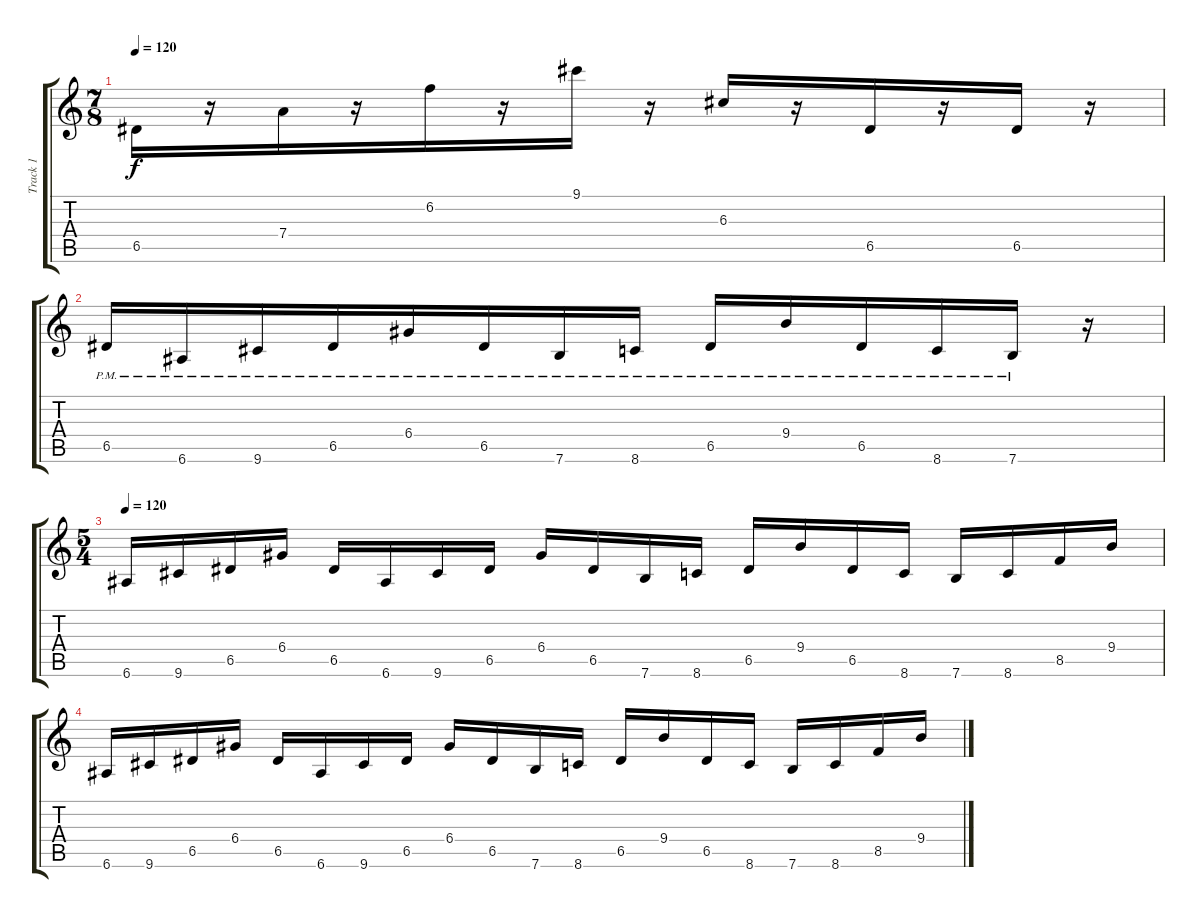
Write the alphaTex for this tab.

\track ("Track 1" "Track 1") {instrument distortionguitar}
\staff {score tabs}
\tuning (E4 B3 G3 D3 A2 E2) {hide}
\ts (7 8)
\tempo 120
\clef g2
\ks c
6.5.16{dy f} r.16 7.4.16 r.16 6.2.16 r.16 9.1.16 r.16 6.3.16 r.16 6.5.16 r.16 6.5.16 r.16 |
6.5{pm}.16 6.6{pm}.16 9.6{pm}.16 6.5{pm}.16 6.4{pm}.16 6.5{pm}.16 7.6{pm}.16 8.6{pm}.16 6.5{pm}.16 9.4{pm}.16 6.5{pm}.16 8.6{pm}.16 7.6{pm}.16 r.16 |
\ts (5 4)
\tempo 120
6.6.16 9.6.16 6.5.16 6.4.16 6.5.16 6.6.16 9.6.16 6.5.16 6.4.16 6.5.16 7.6.16 8.6.16 6.5.16 9.4.16 6.5.16 8.6.16 7.6.16 8.6.16 8.5.16 9.4.16 |
6.6.16 9.6.16 6.5.16 6.4.16 6.5.16 6.6.16 9.6.16 6.5.16 6.4.16 6.5.16 7.6.16 8.6.16 6.5.16 9.4.16 6.5.16 8.6.16 7.6.16 8.6.16 8.5.16 9.4.16
